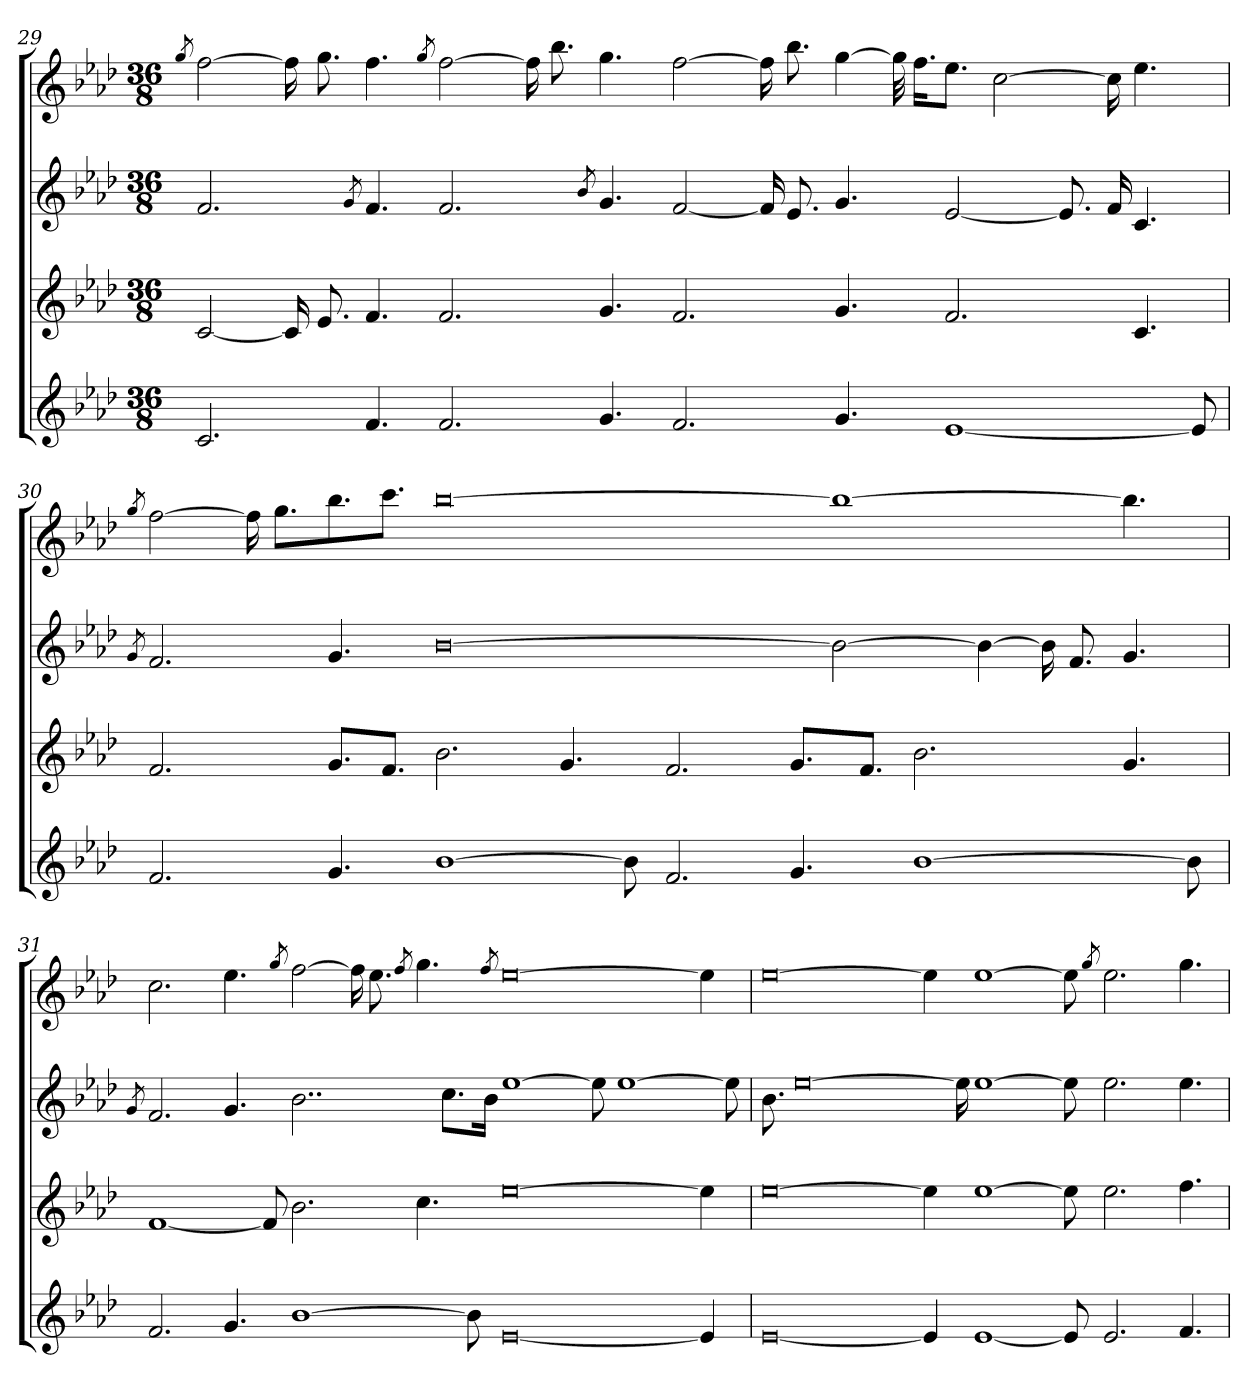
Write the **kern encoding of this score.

**kern	**kern	**kern	**kern
*part4	*part3	*part2	*part1
*staff4	*staff3	*staff2	*staff1
*clefG2	*clefG2	*clefG2	*clefG2
*k[b-e-a-d-]	*k[b-e-a-d-]	*k[b-e-a-d-]	*k[b-e-a-d-]
*M36/8	*M36/8	*M36/8	*M36/8
=29	=29	=29	=29
.	.	.	8qgg
2.c	[2c	2.f	[2ff
.	16c]	.	16ff]
.	8.e-	.	8.gg
.	.	8qg	.
4.f	4.f	4.f	4.ff
.	.	.	8qgg
2.f	2.f	2.f	[2ff
.	.	.	16ff]
.	.	.	8.bb-
.	.	8qb-	.
4.g	4.g	4.g	4.gg
2.f	2.f	[2f	[2ff
.	.	16f]	16ff]
.	.	8.e-	8.bb-
4.g	4.g	4.g	[4gg
.	.	.	32gg]
.	.	.	16.ff\KL
[1e-	2.f	[2e-	8.ee-\J
.	.	.	[2cc
.	.	8.e-]	.
.	.	16f	16cc]
.	4.c	4.c	4.ee-
8e-]	.	.	.
=30	=30	=30	=30
.	.	8qg	8qgg
2.f	2.f	2.f	[2ff
.	.	.	16ff]
.	.	.	8.gg\L
4.g	8.g/L	4.g	8.bb-\
.	8.f/J	.	8.ccc\J
[1b-	2.b-	[0b-	[0bb-
.	4.g	.	.
8b-]	.	.	.
2.f	2.f	.	.
4.g	8.g/L	.	.
.	.	2b-_	1bb-_
.	8.f/J	.	.
[1b-	2.b-	.	.
.	.	4b-_	.
.	.	16b-]	.
.	.	8.f	.
.	4.g	4.g	4.bb-]
8b-]	.	.	.
=31	=31	=31	=31
.	.	8qg	.
2.f	[1f	2.f	2.cc
4.g	.	4.g	4.ee-
.	8f]	.	.
.	.	.	8qgg
[1b-	2.b-	2..b-	[2ff
.	.	.	16ff]
.	.	.	8.ee-
.	.	.	8qff
.	4.cc	.	4.gg
.	.	8.cc\L	.
8b-]	.	.	.
.	.	16b-\Jk	.
.	.	.	8qff
[0e-	[0ee-	[1ee-	[0ee-
.	.	8ee-]	.
.	.	[1ee-	.
4e-]	4ee-]	.	4ee-]
.	.	8ee-]	.
=32	=32	=32	=32
[0e-	[0ee-	8.b-	[0ee-
.	.	[0ee-	.
4e-]	4ee-]	.	4ee-]
.	.	16ee-]	.
[1e-	[1ee-	[1ee-	[1ee-
8e-]	8ee-]	8ee-]	8ee-]
.	.	.	8qgg
2.e-	2.ee-	2.ee-	2.ee-
4.f	4.ff	4.ee-	4.gg
=	=	=	=
*-	*-	*-	*-
